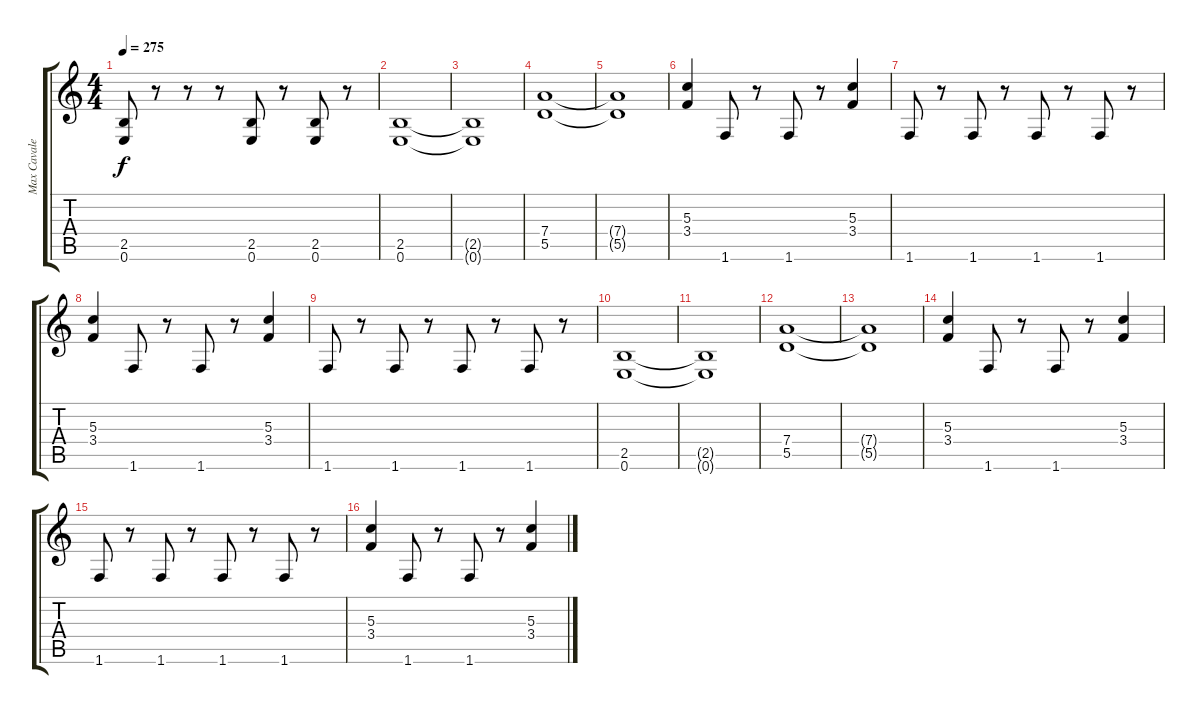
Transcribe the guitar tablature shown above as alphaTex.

\track ("Max Cavalera" "Max Cavale") {instrument distortionguitar}
\staff {score tabs}
\tuning (E4 B3 G3 D3 A2 E2) {hide}
\ts (4 4)
\tempo 275
\clef g2
\ks c
(2.5 0.6).8{dy f} r.8 r.8 r.8 (2.5 0.6).8 r.8 (2.5 0.6).8 r.8 |
(2.5 0.6).1 |
(2.5{t} 0.6{t}).1 |
(7.4 5.5).1 |
(7.4{t} 5.5{t}).1 |
(5.3 3.4).4 1.6.8 r.8 1.6.8 r.8 (5.3 3.4).4 |
1.6.8 r.8 1.6.8 r.8 1.6.8 r.8 1.6.8 r.8 |
(5.3 3.4).4 1.6.8 r.8 1.6.8 r.8 (5.3 3.4).4 |
1.6.8 r.8 1.6.8 r.8 1.6.8 r.8 1.6.8 r.8 |
(2.5 0.6).1 |
(2.5{t} 0.6{t}).1 |
(7.4 5.5).1 |
(7.4{t} 5.5{t}).1 |
(5.3 3.4).4 1.6.8 r.8 1.6.8 r.8 (5.3 3.4).4 |
1.6.8 r.8 1.6.8 r.8 1.6.8 r.8 1.6.8 r.8 |
(5.3 3.4).4 1.6.8 r.8 1.6.8 r.8 (5.3 3.4).4
